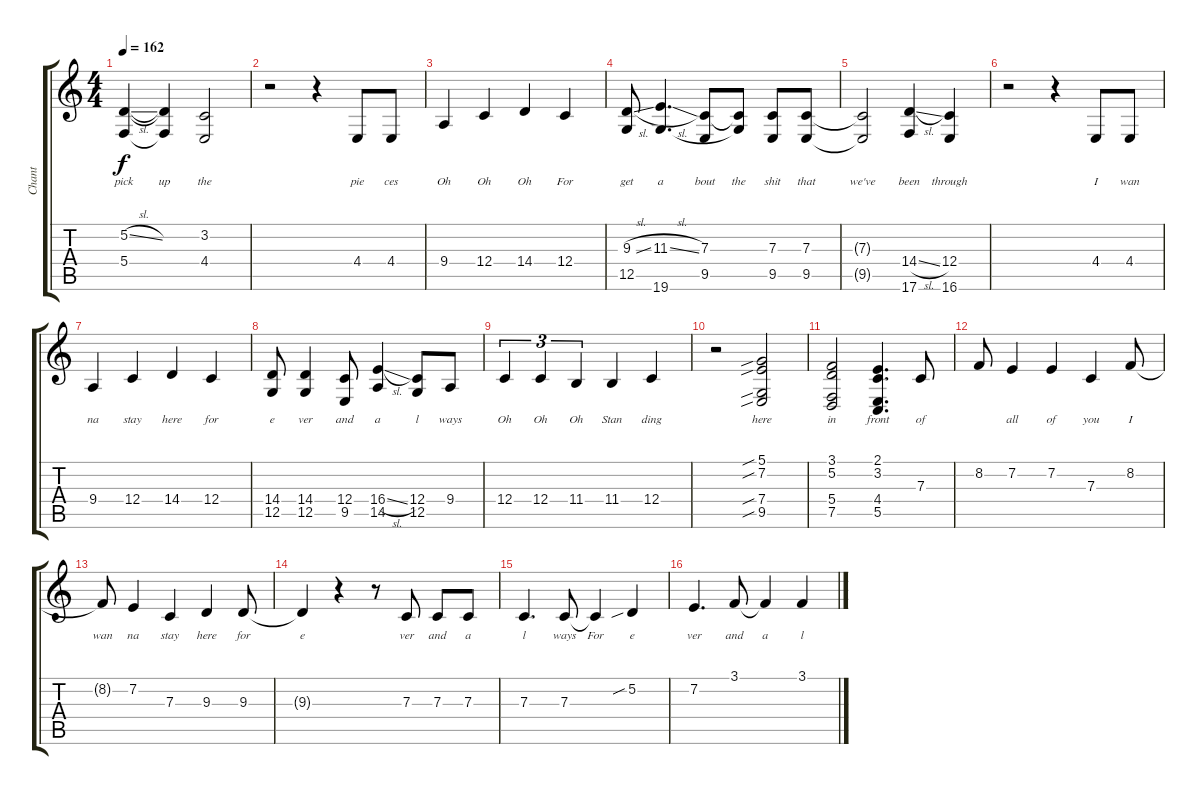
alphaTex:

\track ("Chant" "Chant") {instrument clarinet}
\staff {score tabs}
\tuning (D4 A3 F3 C3 G2 C2) {hide}
\ts (4 4)
\tempo 162
\clef g2
\ks c
(5.2{sl} 5.4).4{lyrics (0 "pick") lyrics (1 "") lyrics (2 "") lyrics (3 "") lyrics (4 "") dy f} (5.2{t} 5.4{t}).4{lyrics (0 "up") lyrics (1 "") lyrics (2 "") lyrics (3 "") lyrics (4 "")} (3.2 4.4).2{lyrics (0 "the") lyrics (1 "") lyrics (2 "") lyrics (3 "") lyrics (4 "")} |
r.2 r.4 4.4.8{lyrics (0 "pie") lyrics (1 "") lyrics (2 "") lyrics (3 "") lyrics (4 "")} 4.4.8{lyrics (0 "ces") lyrics (1 "") lyrics (2 "") lyrics (3 "") lyrics (4 "")} |
9.4.4{lyrics (0 "Oh") lyrics (1 "") lyrics (2 "") lyrics (3 "") lyrics (4 "")} 12.4.4{lyrics (0 "Oh") lyrics (1 "") lyrics (2 "") lyrics (3 "") lyrics (4 "")} 14.4.4{lyrics (0 "Oh") lyrics (1 "") lyrics (2 "") lyrics (3 "") lyrics (4 "")} 12.4.4{lyrics (0 "For") lyrics (1 "") lyrics (2 "") lyrics (3 "") lyrics (4 "")} |
(9.3{sl} 12.5).8{lyrics (0 "get") lyrics (1 "") lyrics (2 "") lyrics (3 "") lyrics (4 "")} (11.3{sl} 19.6).4{d lyrics (0 "a") lyrics (1 "") lyrics (2 "") lyrics (3 "") lyrics (4 "")} (7.3 9.5).8{lyrics (0 "bout") lyrics (1 "") lyrics (2 "") lyrics (3 "") lyrics (4 "")} (7.3{t} 19.6{t}).8{lyrics (0 "the") lyrics (1 "") lyrics (2 "") lyrics (3 "") lyrics (4 "")} (7.3 9.5).8{lyrics (0 "shit") lyrics (1 "") lyrics (2 "") lyrics (3 "") lyrics (4 "")} (7.3 9.5).8{lyrics (0 "that") lyrics (1 "") lyrics (2 "") lyrics (3 "") lyrics (4 "")} |
(7.3{t} 9.5{t}).2{lyrics (0 "we've") lyrics (1 "") lyrics (2 "") lyrics (3 "") lyrics (4 "")} (14.4{sl} 17.6).4{lyrics (0 "been") lyrics (1 "") lyrics (2 "") lyrics (3 "") lyrics (4 "")} (12.4 16.6).4{lyrics (0 "through") lyrics (1 "") lyrics (2 "") lyrics (3 "") lyrics (4 "")} |
r.2 r.4 4.4.8{lyrics (0 "I") lyrics (1 "") lyrics (2 "") lyrics (3 "") lyrics (4 "")} 4.4.8{lyrics (0 "wan") lyrics (1 "") lyrics (2 "") lyrics (3 "") lyrics (4 "")} |
9.4.4{lyrics (0 "na") lyrics (1 "") lyrics (2 "") lyrics (3 "") lyrics (4 "")} 12.4.4{lyrics (0 "stay") lyrics (1 "") lyrics (2 "") lyrics (3 "") lyrics (4 "")} 14.4.4{lyrics (0 "here") lyrics (1 "") lyrics (2 "") lyrics (3 "") lyrics (4 "")} 12.4.4{lyrics (0 "for") lyrics (1 "") lyrics (2 "") lyrics (3 "") lyrics (4 "")} |
(14.4 12.5).8{lyrics (0 "e") lyrics (1 "") lyrics (2 "") lyrics (3 "") lyrics (4 "")} (14.4 12.5).4{lyrics (0 "ver") lyrics (1 "") lyrics (2 "") lyrics (3 "") lyrics (4 "")} (12.4 9.5).8{lyrics (0 "and") lyrics (1 "") lyrics (2 "") lyrics (3 "") lyrics (4 "")} (16.4{sl} 14.5).4{lyrics (0 "a") lyrics (1 "") lyrics (2 "") lyrics (3 "") lyrics (4 "")} (12.4 12.5).8{lyrics (0 "l") lyrics (1 "") lyrics (2 "") lyrics (3 "") lyrics (4 "")} 9.4.8{lyrics (0 "ways") lyrics (1 "") lyrics (2 "") lyrics (3 "") lyrics (4 "")} |
12.4.4{tu (3 2) lyrics (0 "Oh") lyrics (1 "") lyrics (2 "") lyrics (3 "") lyrics (4 "")} 12.4.4{tu (3 2) lyrics (0 "Oh") lyrics (1 "") lyrics (2 "") lyrics (3 "") lyrics (4 "")} 11.4.4{tu (3 2) lyrics (0 "Oh") lyrics (1 "") lyrics (2 "") lyrics (3 "") lyrics (4 "")} 11.4.4{lyrics (0 "Stan") lyrics (1 "") lyrics (2 "") lyrics (3 "") lyrics (4 "")} 12.4.4{lyrics (0 "ding") lyrics (1 "") lyrics (2 "") lyrics (3 "") lyrics (4 "")} |
r.2 (5.1{sib} 7.2{sib} 7.4{sib} 9.5{sib}).2{lyrics (0 "here") lyrics (1 "") lyrics (2 "") lyrics (3 "") lyrics (4 "")} |
(3.1 5.2 5.4 7.5).2{lyrics (0 "in") lyrics (1 "") lyrics (2 "") lyrics (3 "") lyrics (4 "")} (2.1 3.2 4.4 5.5).4{d lyrics (0 "front") lyrics (1 "") lyrics (2 "") lyrics (3 "") lyrics (4 "")} 7.3.8{lyrics (0 "of") lyrics (1 "") lyrics (2 "") lyrics (3 "") lyrics (4 "")} |
8.2.8{lyrics (0 "") lyrics (1 "") lyrics (2 "") lyrics (3 "") lyrics (4 "")} 7.2.4{lyrics (0 "all") lyrics (1 "") lyrics (2 "") lyrics (3 "") lyrics (4 "")} 7.2.4{lyrics (0 "of") lyrics (1 "") lyrics (2 "") lyrics (3 "") lyrics (4 "")} 7.3.4{lyrics (0 "you") lyrics (1 "") lyrics (2 "") lyrics (3 "") lyrics (4 "")} 8.2.8{lyrics (0 "I") lyrics (1 "") lyrics (2 "") lyrics (3 "") lyrics (4 "")} |
8.2{t}.8{lyrics (0 "wan") lyrics (1 "") lyrics (2 "") lyrics (3 "") lyrics (4 "")} 7.2.4{lyrics (0 "na") lyrics (1 "") lyrics (2 "") lyrics (3 "") lyrics (4 "")} 7.3.4{lyrics (0 "stay") lyrics (1 "") lyrics (2 "") lyrics (3 "") lyrics (4 "")} 9.3.4{lyrics (0 "here") lyrics (1 "") lyrics (2 "") lyrics (3 "") lyrics (4 "")} 9.3.8{lyrics (0 "for") lyrics (1 "") lyrics (2 "") lyrics (3 "") lyrics (4 "")} |
9.3{t}.4{lyrics (0 "e") lyrics (1 "") lyrics (2 "") lyrics (3 "") lyrics (4 "")} r.4 r.8 7.3.8{lyrics (0 "ver") lyrics (1 "") lyrics (2 "") lyrics (3 "") lyrics (4 "")} 7.3.8{lyrics (0 "and") lyrics (1 "") lyrics (2 "") lyrics (3 "") lyrics (4 "")} 7.3.8{lyrics (0 "a") lyrics (1 "") lyrics (2 "") lyrics (3 "") lyrics (4 "")} |
7.3.4{d lyrics (0 "l") lyrics (1 "") lyrics (2 "") lyrics (3 "") lyrics (4 "")} 7.3.8{lyrics (0 "ways") lyrics (1 "") lyrics (2 "") lyrics (3 "") lyrics (4 "")} 7.3{t}.4{lyrics (0 "For") lyrics (1 "") lyrics (2 "") lyrics (3 "") lyrics (4 "")} 5.2{sib}.4{lyrics (0 "e") lyrics (1 "") lyrics (2 "") lyrics (3 "") lyrics (4 "")} |
7.2.4{d lyrics (0 "ver") lyrics (1 "") lyrics (2 "") lyrics (3 "") lyrics (4 "")} 3.1.8{lyrics (0 "and") lyrics (1 "") lyrics (2 "") lyrics (3 "") lyrics (4 "")} 3.1{t}.4{lyrics (0 "a") lyrics (1 "") lyrics (2 "") lyrics (3 "") lyrics (4 "")} 3.1.4{lyrics (0 "l") lyrics (1 "") lyrics (2 "") lyrics (3 "") lyrics (4 "")}
